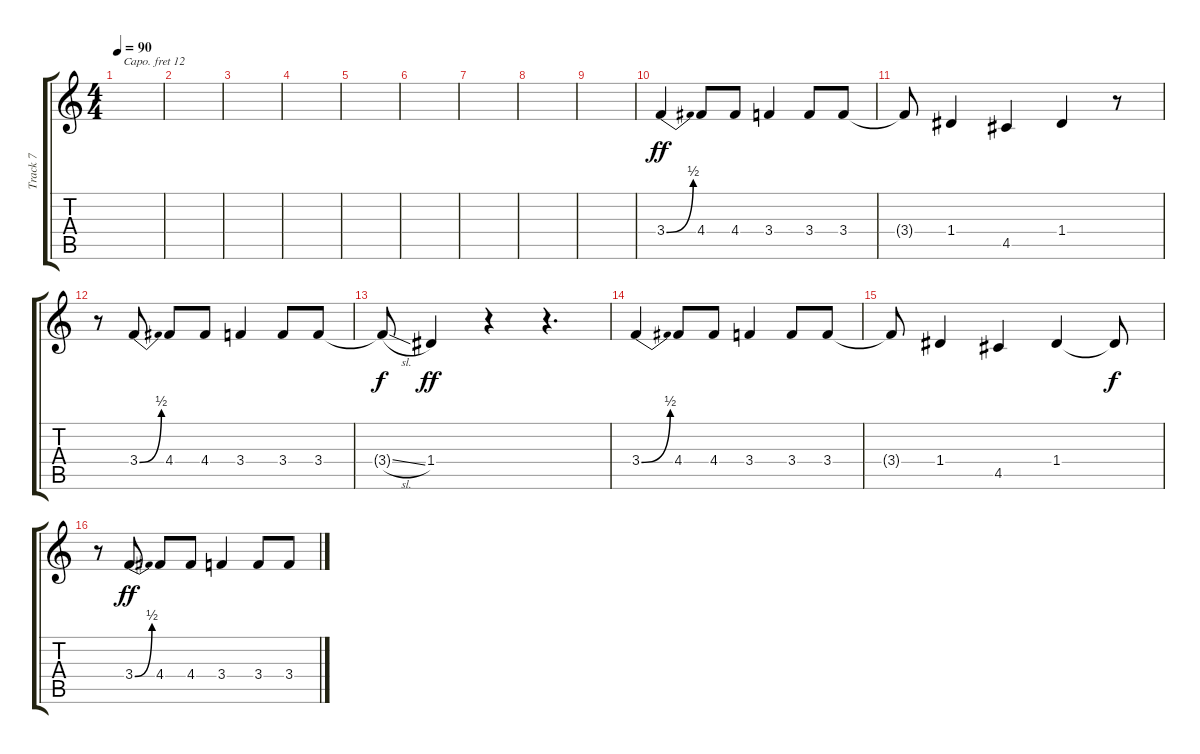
\track ("Track 7" "Track 7") {instrument lead2sawtooth}
\staff {score tabs}
\capo 12
\tuning (E4 B3 G3 D3 A2 E2) {hide}
\ts (4 4)
\tempo 90
\clef g2
\ks c
|
|
|
|
|
|
|
|
|
3.4{be (bend 0 0 60 2)}.4{dy ff} 4.4.8 4.4.8 3.4.4 3.4.8 3.4.8 |
3.4{t}.8 1.4.4 4.5.4 1.4.4 r.8 |
r.8 3.4{be (bend 0 0 60 2)}.8 4.4.8 4.4.8 3.4.4 3.4.8 3.4.8 |
3.4{sl t}.8{dy f} 1.4.4{dy ff} r.4 r.4{d} |
3.4{be (bend 0 0 60 2)}.4 4.4.8 4.4.8 3.4.4 3.4.8 3.4.8 |
3.4{t}.8 1.4.4 4.5.4 1.4.4 1.4{t}.8{dy f} |
r.8 3.4{be (bend 0 0 60 2)}.8{dy ff} 4.4.8 4.4.8 3.4.4 3.4.8 3.4.8
